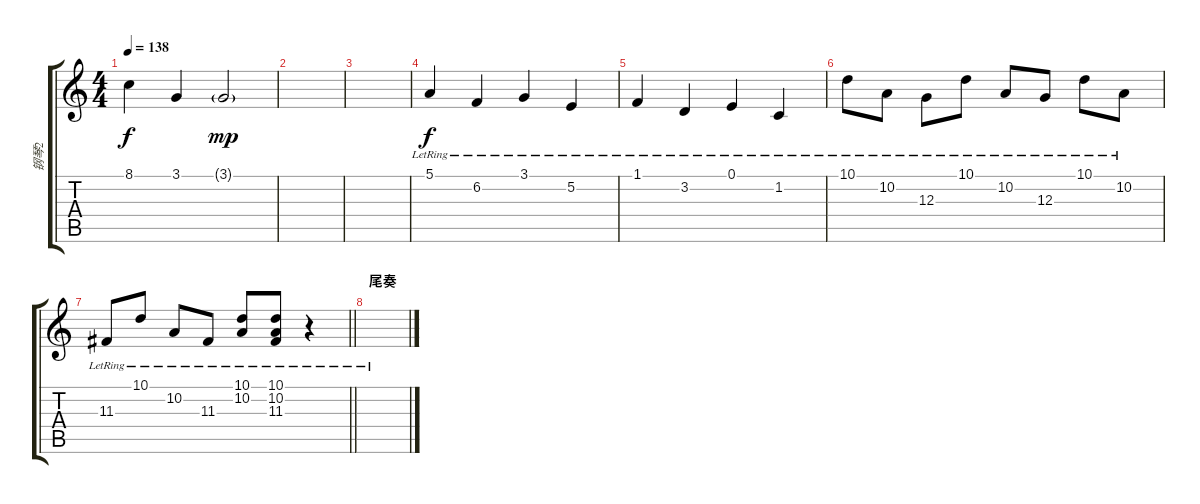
\track ("钢琴2" "钢琴2") {instrument acousticgrandpiano}
\staff {score tabs}
\tuning (E4 B3 G3 D3 A2 E2) {hide}
\ts (4 4)
\tempo 138
\clef g2
\ks c
8.1.4{dy f} 3.1.4 3.1{g}.2{dy mp} |
|
|
5.1{lr}.4{dy f} 6.2{lr}.4 3.1{lr}.4 5.2{lr}.4 |
1.1{lr}.4 3.2{lr}.4 0.1{lr}.4 1.2{lr}.4 |
10.1{lr}.8 10.2{lr}.8 12.3{lr}.8 10.1{lr}.8 10.2{lr}.8 12.3{lr}.8 10.1{lr}.8 10.2{lr}.8 |
\barLineRight lightlight
11.3{lr}.8 10.1{lr}.8 10.2{lr}.8 11.3{lr}.8 (10.1{lr} 10.2{lr}).8 (10.1{lr} 10.2{lr} 11.3).8 r.4 |
\section ("" "尾奏")
